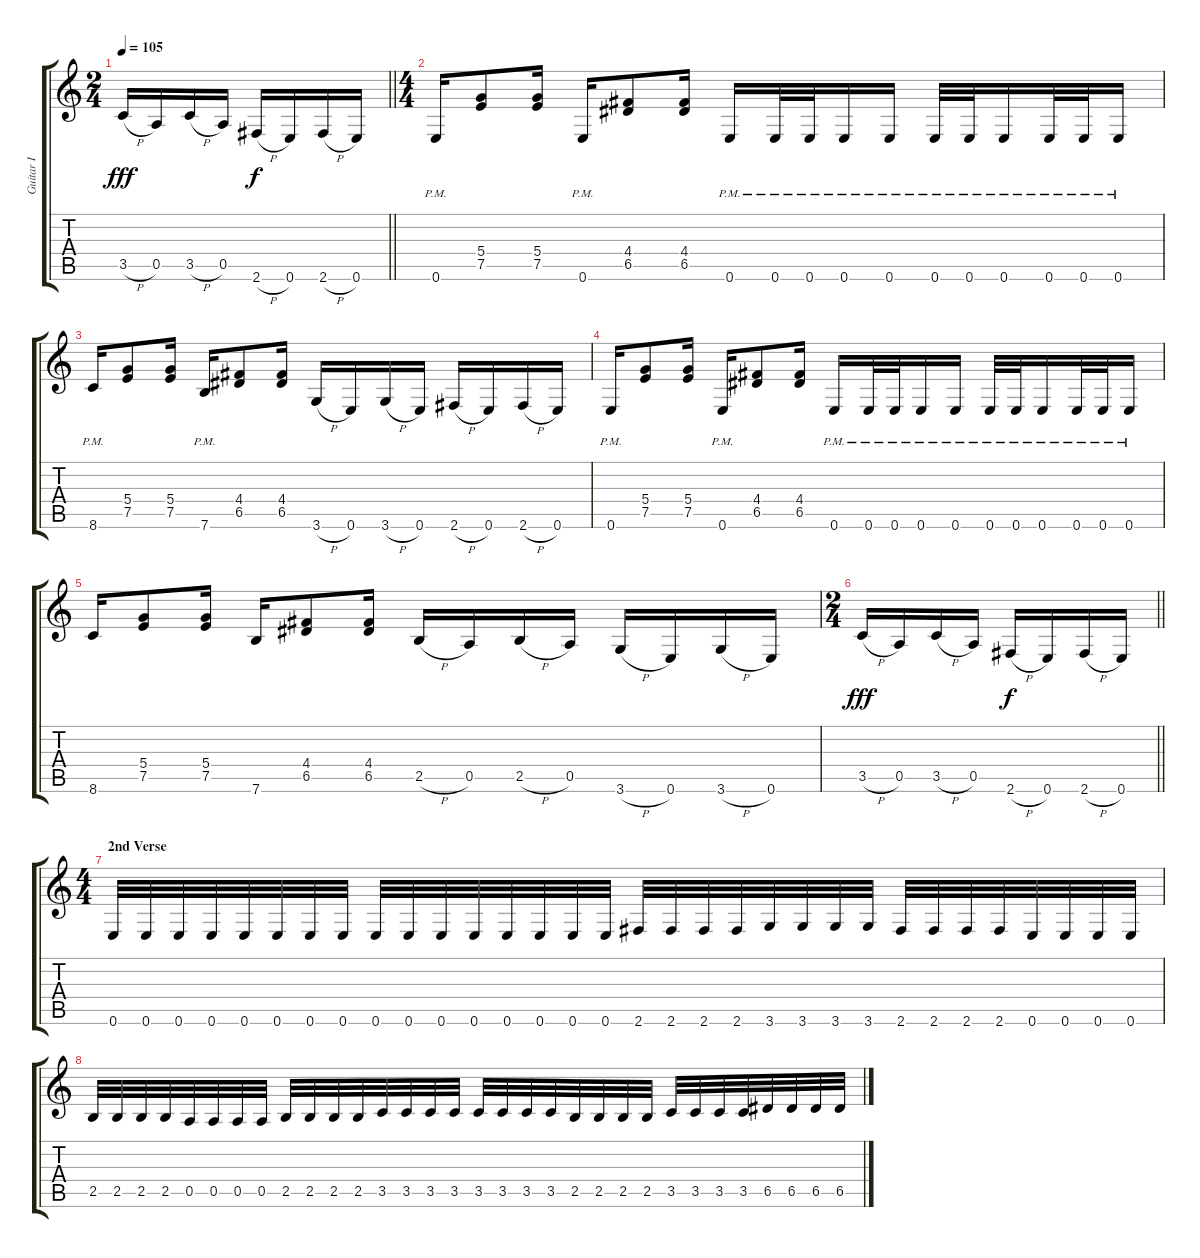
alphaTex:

\track ("Guitar I" "Guitar I") {instrument distortionguitar}
\staff {score tabs}
\tuning (E4 B3 G3 D3 A2 E2) {hide}
\ts (2 4)
\tempo 105
\clef g2
\barLineRight lightlight
\ks c
3.5{h}.16{dy fff} 0.5.16 3.5{h}.16 0.5.16 2.6{h}.16{dy f} 0.6.16 2.6{h}.16 0.6.16 |
\ts (4 4)
0.6{pm}.16 (5.4 7.5).8 (5.4 7.5).16 0.6{pm}.16 (4.4 6.5).8 (4.4 6.5).16 0.6{pm}.16 0.6{pm}.32 0.6{pm}.32 0.6{pm}.16 0.6{pm}.16 0.6{pm}.32 0.6{pm}.32 0.6{pm}.16 0.6{pm}.32 0.6{pm}.32 0.6{pm}.16 |
8.6{pm}.16 (5.4 7.5).8 (5.4 7.5).16 7.6{pm}.16 (4.4 6.5).8 (4.4 6.5).16 3.6{h}.16 0.6.16 3.6{h}.16 0.6.16 2.6{h}.16 0.6.16 2.6{h}.16 0.6.16 |
0.6{pm}.16 (5.4 7.5).8 (5.4 7.5).16 0.6{pm}.16 (4.4 6.5).8 (4.4 6.5).16 0.6{pm}.16 0.6{pm}.32 0.6{pm}.32 0.6{pm}.16 0.6{pm}.16 0.6{pm}.32 0.6{pm}.32 0.6{pm}.16 0.6{pm}.32 0.6{pm}.32 0.6{pm}.16 |
8.6.16 (5.4 7.5).8 (5.4 7.5).16 7.6.16 (4.4 6.5).8 (4.4 6.5).16 2.5{h}.16 0.5.16 2.5{h}.16 0.5.16 3.6{h}.16 0.6.16 3.6{h}.16 0.6.16 |
\ts (2 4)
\barLineRight lightlight
3.5{h}.16{dy fff} 0.5.16 3.5{h}.16 0.5.16 2.6{h}.16{dy f} 0.6.16 2.6{h}.16 0.6.16 |
\ts (4 4)
\section ("" "2nd Verse")
0.6.32 0.6.32 0.6.32 0.6.32 0.6.32 0.6.32 0.6.32 0.6.32 0.6.32 0.6.32 0.6.32 0.6.32 0.6.32 0.6.32 0.6.32 0.6.32 2.6.32 2.6.32 2.6.32 2.6.32 3.6.32 3.6.32 3.6.32 3.6.32 2.6.32 2.6.32 2.6.32 2.6.32 0.6.32 0.6.32 0.6.32 0.6.32 |
2.5.32 2.5.32 2.5.32 2.5.32 0.5.32 0.5.32 0.5.32 0.5.32 2.5.32 2.5.32 2.5.32 2.5.32 3.5.32 3.5.32 3.5.32 3.5.32 3.5.32 3.5.32 3.5.32 3.5.32 2.5.32 2.5.32 2.5.32 2.5.32 3.5.32 3.5.32 3.5.32 3.5.32 6.5.32 6.5.32 6.5.32 6.5.32
